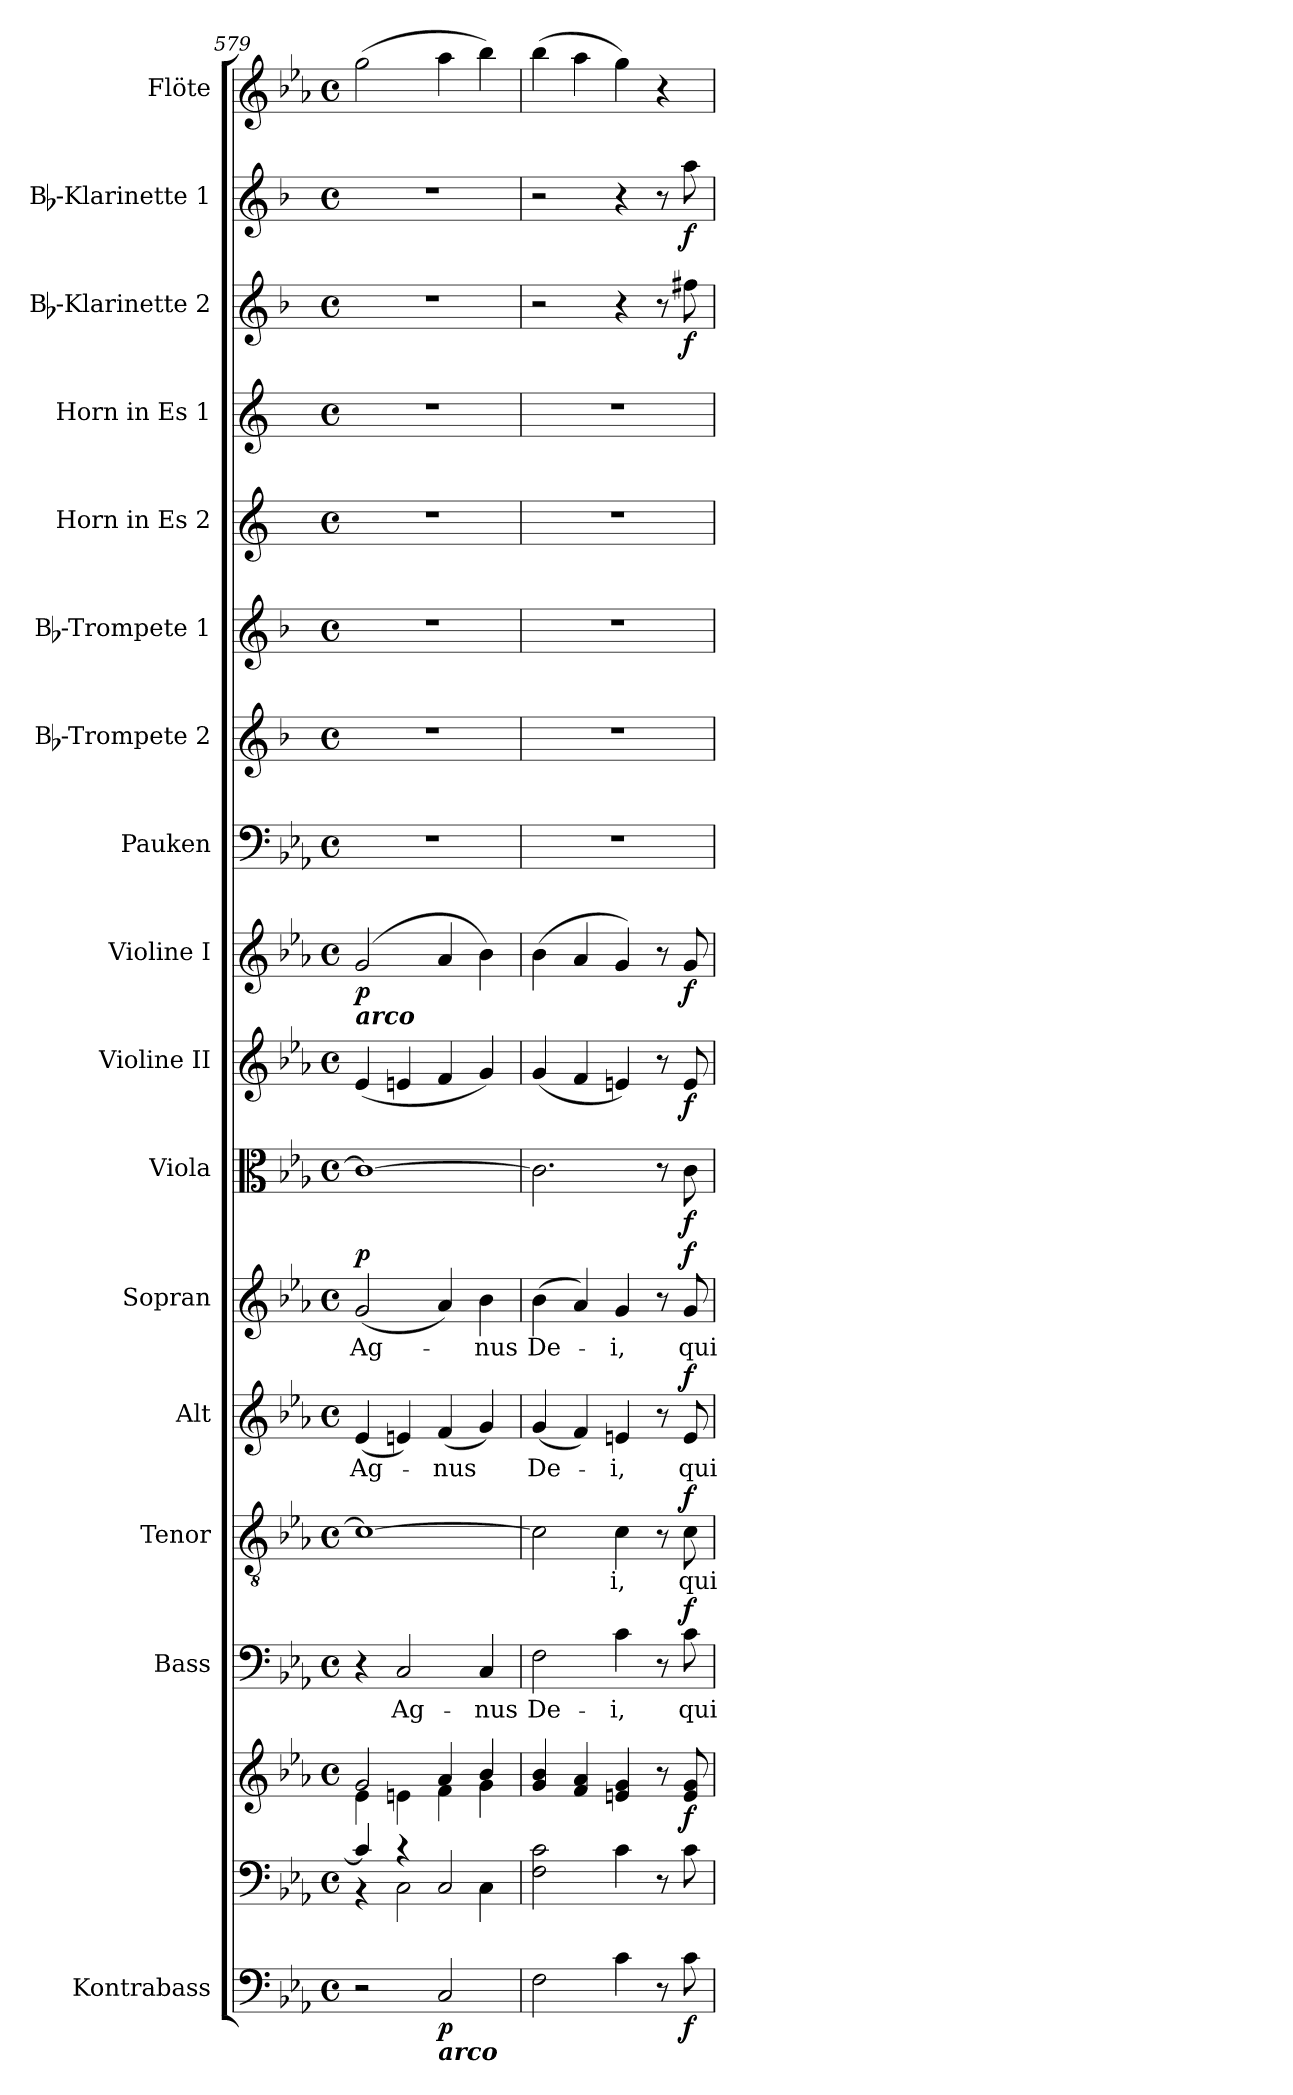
**kern	**dynam	**kern	**kern	**dynam	**kern	**text	**dynam	**kern	**text	**dynam	**kern	**text	**dynam	**kern	**text	**dynam	**kern	**dynam	**kern	**dynam	**kern	**dynam	**kern	**kern	**kern	**kern	**kern	**kern	**dynam	**kern	**dynam	**kern
*part17	*part17	*part16	*part16	*part16	*part15	*part15	*part15	*part14	*part14	*part14	*part13	*part13	*part13	*part12	*part12	*part12	*part11	*part11	*part10	*part10	*part9	*part9	*part8	*part7	*part6	*part5	*part4	*part3	*part3	*part2	*part2	*part1
*staff18	*staff18	*staff17	*staff16	*staff16/17	*staff15	*staff15	*staff15	*staff14	*staff14	*staff14	*staff13	*staff13	*staff13	*staff12	*staff12	*staff12	*staff11	*staff11	*staff10	*staff10	*staff9	*staff9	*staff8	*staff7	*staff6	*staff5	*staff4	*staff3	*staff3	*staff2	*staff2	*staff1
*I"Kontrabass	*	*	*	*	*I"Bass	*	*	*I"Tenor	*	*	*I"Alt	*	*	*I"Sopran	*	*	*I"Viola	*	*I"Violine II	*	*I"Violine I	*	*I"Pauken	*I"Bb-Trompete 2	*I"Bb-Trompete 1	*I"Horn in Es 2	*I"Horn in Es 1	*I"Bb-Klarinette 2	*	*I"Bb-Klarinette 1	*	*I"Flöte
*I'Kb.	*	*	*	*	*I'B.	*	*	*I'T.	*	*	*I'A.	*	*	*I'S.	*	*	*I'Vla.	*	*I'Vl. II	*	*I'Vl. I	*	*I'Pk.	*I'Bb Trp. 2	*I'Bb Trp. 1	*	*	*I'Bb Kl. 2	*	*I'Bb Kl. 1	*	*I'Fl.
*clefF4	*	*clefF4	*clefG2	*	*clefF4	*	*	*clefGv2	*	*	*clefG2	*	*	*clefG2	*	*	*clefC3	*	*clefG2	*	*clefG2	*	*clefF4	*clefG2	*clefG2	*clefG2	*clefG2	*clefG2	*	*clefG2	*	*clefG2
*ITrd7c12	*	*	*	*	*	*	*	*	*	*	*	*	*	*	*	*	*	*	*	*	*	*	*	*ITrd1c2	*ITrd1c2	*ITrd5c9	*ITrd5c9	*ITrd1c2	*	*ITrd1c2	*	*
*k[b-e-a-]	*	*k[b-e-a-]	*k[b-e-a-]	*	*k[b-e-a-]	*	*	*k[b-e-a-]	*	*	*k[b-e-a-]	*	*	*k[b-e-a-]	*	*	*k[b-e-a-]	*	*k[b-e-a-]	*	*k[b-e-a-]	*	*k[b-e-a-]	*k[b-e-a-]	*k[b-e-a-]	*k[b-e-a-]	*k[b-e-a-]	*k[b-e-a-]	*	*k[b-e-a-]	*	*k[b-e-a-]
*E-:	*	*E-:	*E-:	*	*E-:	*	*	*E-:	*	*	*E-:	*	*	*E-:	*	*	*E-:	*	*E-:	*	*E-:	*	*E-:	*E-:	*E-:	*E-:	*E-:	*E-:	*	*E-:	*	*E-:
*M4/4	*	*M4/4	*M4/4	*	*M4/4	*	*	*M4/4	*	*	*M4/4	*	*	*M4/4	*	*	*M4/4	*	*M4/4	*	*M4/4	*	*M4/4	*M4/4	*M4/4	*M4/4	*M4/4	*M4/4	*	*M4/4	*	*M4/4
*met(c)	*	*met(c)	*met(c)	*	*met(c)	*	*	*met(c)	*	*	*met(c)	*	*	*met(c)	*	*	*met(c)	*	*met(c)	*	*met(c)	*	*met(c)	*met(c)	*met(c)	*met(c)	*met(c)	*met(c)	*	*met(c)	*	*met(c)
=579	=579	=579	=579	=579	=579	=579	=579	=579	=579	=579	=579	=579	=579	=579	=579	=579	=579	=579	=579	=579	=579	=579	=579	=579	=579	=579	=579	=579	=579	=579	=579	=579
*	*	*^	*^	*	*	*	*	*	*	*	*	*	*	*	*	*	*	*	*	*	*	*	*	*	*	*	*	*	*	*	*	*
!	!	!	!	!	!	!	!	!	!	!	!	!	!	!	!	!	!	!	!	!	!	!	!LO:TX:b:Bi:t=arco	!	!	!	!	!	!	!	!	!	!	!
!	!	!	!	!	!	!	!	!	!	!	!	!	!	!LO:LY:b	!	!	!LO:LY:b	!LO:DY:a	!	!	!	!	!	!LO:DY:b	!	!	!	!	!	!	!	!	!	!
2r	.	4c/]	4r	2g/	4e-\	.	4r	.	.	1c_	.	.	(<4e-/	Ag-	.	(<2g/	Ag-	p	1c_	.	(<4e-/	.	(2g/	p	1r	1r	1r	1r	1r	1r	.	1r	.	(>2gg\
!	!	!	!	!	!	!	!	!LO:LY:b	!	!	!	!	!	!	!	!	!	!	!	!	!	!	!	!	!	!	!	!	!	!	!	!	!	!
.	.	4rc	2C\	.	4en\	.	2C/	Ag-	.	.	.	.	4en/)	.	.	.	.	.	.	.	4en/	.	.	.	.	.	.	.	.	.	.	.	.	.
!LO:TX:b:Bi:t=arco	!	!	!	!	!	!	!	!	!	!	!	!	!	!	!	!	!	!	!	!	!	!	!	!	!	!	!	!	!	!	!	!	!	!
!	!LO:DY:b	!	!	!	!	!	!	!	!	!	!	!	!	!LO:LY:b	!	!	!	!	!	!	!	!	!	!	!	!	!	!	!	!	!	!	!	!
2CC/	p	2C/	.	4a-/	4f\	.	.	.	.	.	.	.	(<4f/	-nus	.	4a-/)	.	.	.	.	4f/	.	4a-/	.	.	.	.	.	.	.	.	.	.	4aa-\
!	!	!	!	!	!	!	!	!LO:LY:b	!	!	!	!	!	!	!	!	!LO:LY:b	!	!	!	!	!	!	!	!	!	!	!	!	!	!	!	!	!
.	.	.	4C\	4b-/	4g\	.	4C/	-nus	.	.	.	.	4g/)	.	.	4b-\	-nus	.	.	.	4g/)	.	4b-\)	.	.	.	.	.	.	.	.	.	.	4bb-\)
=580	=580	=580	=580	=580	=580	=580	=580	=580	=580	=580	=580	=580	=580	=580	=580	=580	=580	=580	=580	=580	=580	=580	=580	=580	=580	=580	=580	=580	=580	=580	=580	=580	=580	=580
!	!	!	!	!	!	!	!	!LO:LY:b	!	!	!	!	!	!LO:LY:b	!	!	!LO:LY:b	!	!	!	!	!	!	!	!	!	!	!	!	!	!	!	!	!
*	*	*v	*v	*	*	*	*	*	*	*	*	*	*	*	*	*	*	*	*	*	*	*	*	*	*	*	*	*	*	*	*	*	*	*
*	*	*	*v	*v	*	*	*	*	*	*	*	*	*	*	*	*	*	*	*	*	*	*	*	*	*	*	*	*	*	*	*	*	*
2FF\	.	2F\ 2c\	4g/ 4b-/	.	2F\	De-	.	2c\]	.	.	(<4g/	De-	.	(>4b-\	De-	.	2.c\]	.	(<4g/	.	(>4b-\	.	1r	1r	1r	1r	1r	2r	.	2r	.	(>4bb-\
.	.	.	4f/ 4a-/	.	.	.	.	.	.	.	4f/)	.	.	4a-/)	.	.	.	.	4f/	.	4a-/	.	.	.	.	.	.	.	.	.	.	4aa-\
!	!	!	!	!	!	!LO:LY:b	!	!	!LO:LY:b	!	!	!LO:LY:b	!	!	!LO:LY:b	!	!	!	!	!	!	!	!	!	!	!	!	!	!	!	!	!
4C\	.	4c\	4en/ 4g/	.	4c\	-i,	.	4c\	-i,	.	4en/	-i,	.	4g/	-i,	.	.	.	4en/)	.	4g/)	.	.	.	.	.	.	4r	.	4r	.	4gg\)
8r	.	8r	8r	.	8r	.	.	8r	.	.	8r	.	.	8r	.	.	8r	.	8r	.	8r	.	.	.	.	.	.	8r	.	8r	.	4r
!	!LO:DY:b	!	!	!LO:DY:b	!	!LO:LY:b	!LO:DY:a	!	!LO:LY:b	!LO:DY:a	!	!LO:LY:b	!LO:DY:a	!	!LO:LY:b	!LO:DY:a	!	!LO:DY:b	!	!LO:DY:b	!	!LO:DY:b	!	!	!	!	!	!	!LO:DY:b	!	!LO:DY:b	!
8C\	f	8c\	8e/ 8g/	f	8c\	qui	f	8c\	qui	f	8e/	qui	f	8g/	qui	f	8c\	f	8e/	f	8g/	f	.	.	.	.	.	8een\	f	8gg\	f	.
=	=	=	=	=	=	=	=	=	=	=	=	=	=	=	=	=	=	=	=	=	=	=	=	=	=	=	=	=	=	=	=	=
*-	*-	*-	*-	*-	*-	*-	*-	*-	*-	*-	*-	*-	*-	*-	*-	*-	*-	*-	*-	*-	*-	*-	*-	*-	*-	*-	*-	*-	*-	*-	*-	*-
